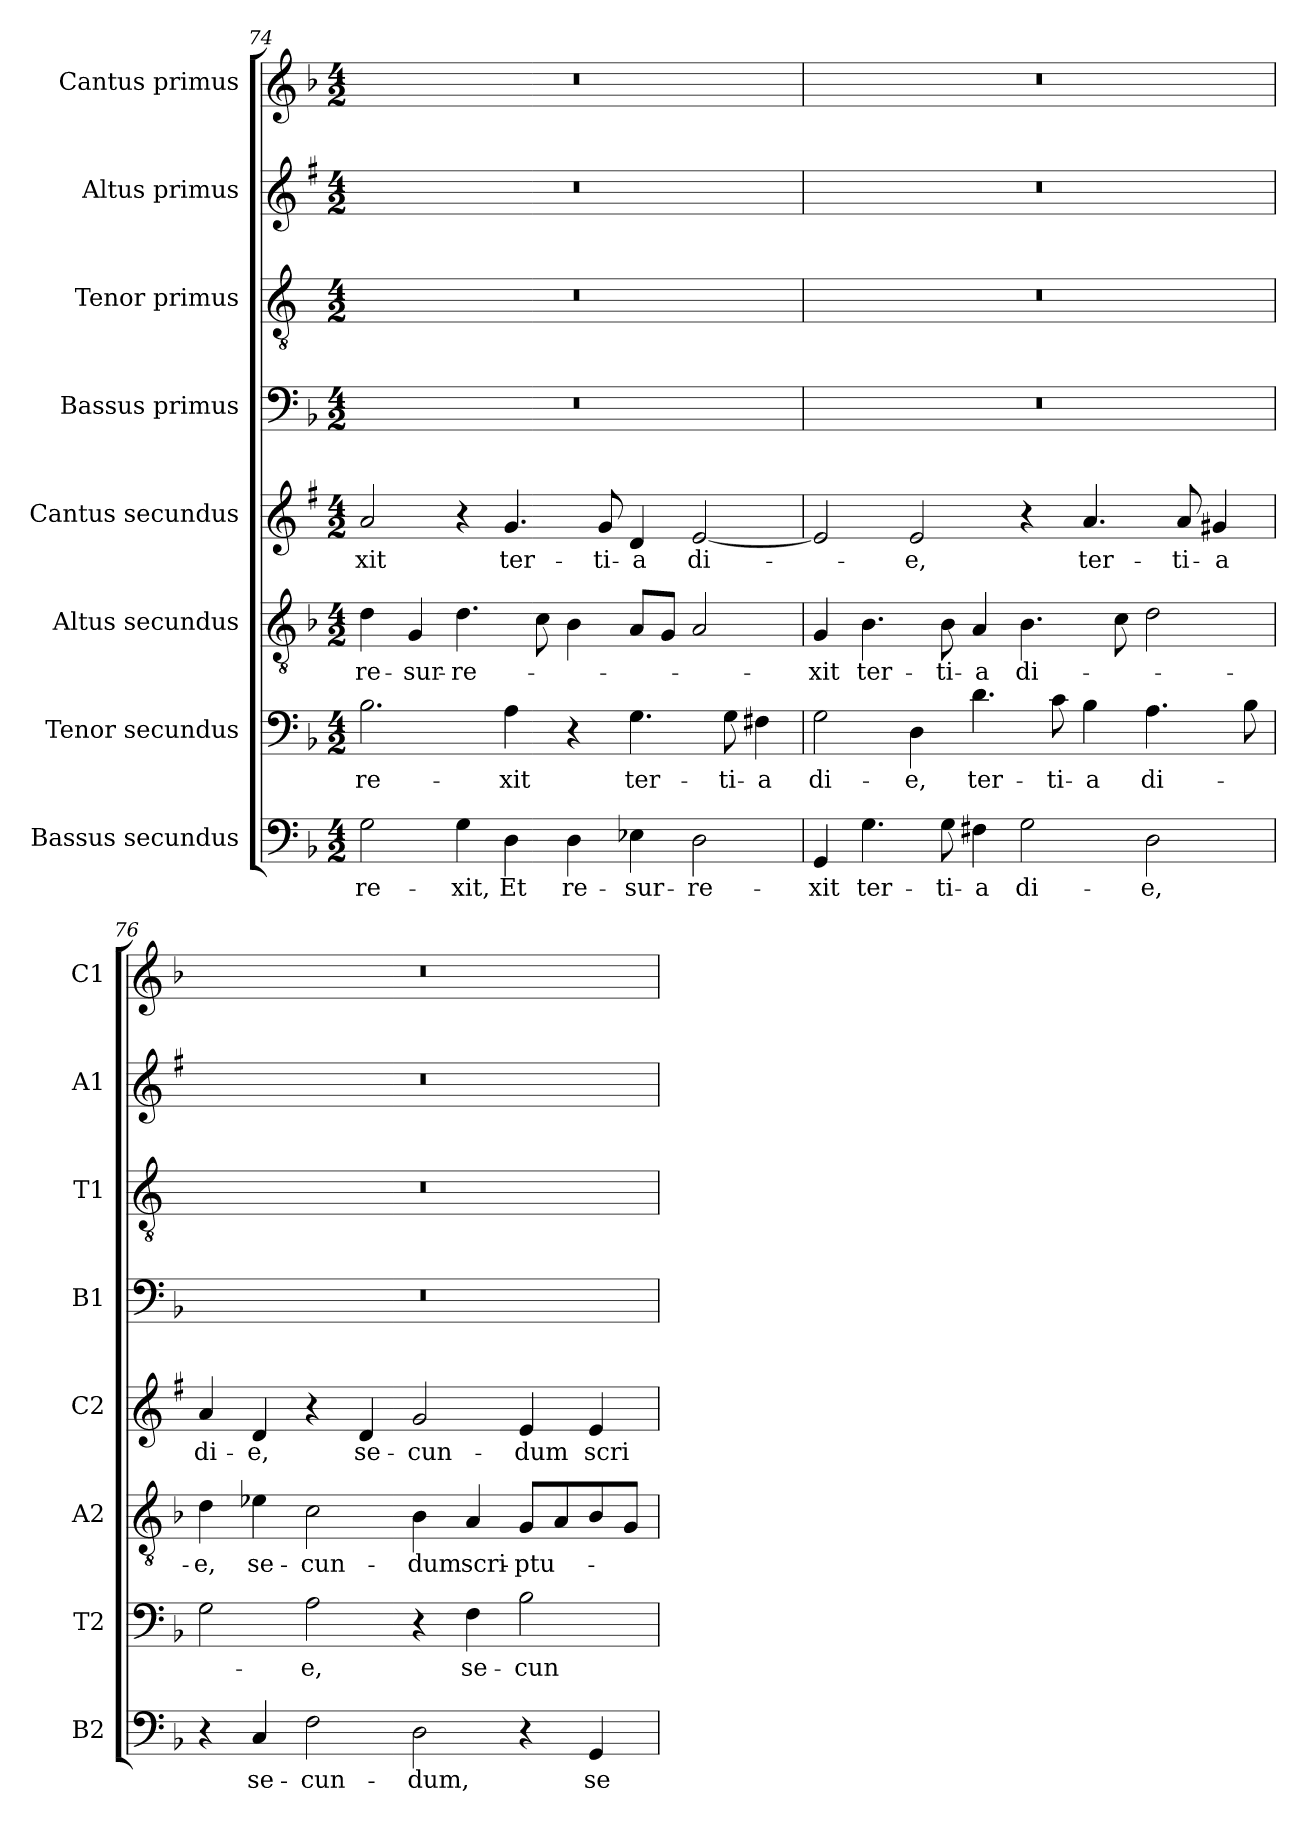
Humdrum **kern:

**kern	**text	**kern	**text	**kern	**text	**kern	**text	**kern	**kern	**kern	**kern
*part8	*part8	*part7	*part7	*part6	*part6	*part5	*part5	*part4	*part3	*part2	*part1
*staff8	*staff8	*staff7	*staff7	*staff6	*staff6	*staff5	*staff5	*staff4	*staff3	*staff2	*staff1
*I"Bassus secundus	*	*I"Tenor secundus	*	*I"Altus secundus	*	*I"Cantus secundus	*	*I"Bassus primus	*I"Tenor primus	*I"Altus primus	*I"Cantus primus
*I'B2	*	*I'T2	*	*I'A2	*	*I'C2	*	*I'B1	*I'T1	*I'A1	*I'C1
!!LO:PB:g=z
*clefF4	*	*clefF4	*	*clefGv2	*	*clefG2	*	*clefF4	*clefGv2	*clefG2	*clefG2
*	*	*	*	*	*	*ITrd1c2	*	*	*ITrd4c7	*ITrd1c2	*
*k[b-]	*	*k[b-]	*	*k[b-]	*	*k[b-]	*	*k[b-]	*k[b-]	*k[b-]	*k[b-]
*F:	*	*F:	*	*F:	*	*F:	*	*F:	*F:	*F:	*F:
*M4/2	*	*M4/2	*	*M4/2	*	*M4/2	*	*M4/2	*M4/2	*M4/2	*M4/2
=74	=74	=74	=74	=74	=74	=74	=74	=74	=74	=74	=74
!	!LO:LY:b	!	!LO:LY:b	!	!LO:LY:b	!	!LO:LY:b	!	!	!	!
2G\	-re-	2.B-\	-re-	4d\	re-	2g/	-xit	0r	0r	0r	0r
!	!	!	!	!	!LO:LY:b	!	!	!	!	!	!
.	.	.	.	4G/	-sur-	.	.	.	.	.	.
!	!LO:LY:b	!	!	!	!LO:LY:b	!	!	!	!	!	!
4G\	-xit,	.	.	4.d\	-re-	4r	.	.	.	.	.
!	!LO:LY:b	!	!LO:LY:b	!	!	!	!LO:LY:b	!	!	!	!
4D\	Et	4A\	-xit	.	.	4.f/	ter-	.	.	.	.
.	.	.	.	8c\	.	.	.	.	.	.	.
!	!LO:LY:b	!	!	!	!	!	!	!	!	!	!
4D\	re-	4r	.	4B-\	.	.	.	.	.	.	.
!	!	!	!	!	!	!	!LO:LY:b	!	!	!	!
.	.	.	.	.	.	8f/	-ti-	.	.	.	.
!	!LO:LY:b	!	!LO:LY:b	!	!	!	!LO:LY:b	!	!	!	!
4E-X\	-sur-	4.G\	ter-	8A/L	.	4c/	-a	.	.	.	.
.	.	.	.	8G/J	.	.	.	.	.	.	.
!	!LO:LY:b	!	!	!	!	!	!LO:LY:b	!	!	!	!
2D\	-re-	.	.	2A/	.	[2d/	di-	.	.	.	.
!	!	!	!LO:LY:b	!	!	!	!	!	!	!	!
.	.	8G\	-ti-	.	.	.	.	.	.	.	.
!	!	!	!LO:LY:b	!	!	!	!	!	!	!	!
.	.	4F#X\	-a	.	.	.	.	.	.	.	.
=75	=75	=75	=75	=75	=75	=75	=75	=75	=75	=75	=75
!	!LO:LY:b	!	!LO:LY:b	!	!LO:LY:b	!	!	!	!	!	!
4GG/	-xit	2G\	di-	4G/	-xit	2d/]	.	0r	0r	0r	0r
!	!LO:LY:b	!	!	!	!LO:LY:b	!	!	!	!	!	!
4.G\	ter-	.	.	4.B-\	ter-	.	.	.	.	.	.
!	!	!	!LO:LY:b	!	!	!	!LO:LY:b	!	!	!	!
.	.	4D\	-e,	.	.	2d/	-e,	.	.	.	.
!	!LO:LY:b	!	!	!	!LO:LY:b	!	!	!	!	!	!
8G\	-ti-	.	.	8B-\	-ti-	.	.	.	.	.	.
!	!LO:LY:b	!	!LO:LY:b	!	!LO:LY:b	!	!	!	!	!	!
4F#X\	-a	4.d\	ter-	4A/	-a	.	.	.	.	.	.
!	!LO:LY:b	!	!	!	!LO:LY:b	!	!	!	!	!	!
2G\	di-	.	.	4.B-\	di-	4r	.	.	.	.	.
!	!	!	!LO:LY:b	!	!	!	!	!	!	!	!
.	.	8c\	-ti-	.	.	.	.	.	.	.	.
!	!	!	!LO:LY:b	!	!	!	!LO:LY:b	!	!	!	!
.	.	4B-\	-a	.	.	4.g/	ter-	.	.	.	.
.	.	.	.	8c\	.	.	.	.	.	.	.
!	!LO:LY:b	!	!LO:LY:b	!	!	!	!	!	!	!	!
2D\	-e,	4.A\	di-	2d\	.	.	.	.	.	.	.
!	!	!	!	!	!	!	!LO:LY:b	!	!	!	!
.	.	.	.	.	.	8g/	-ti-	.	.	.	.
!	!	!	!	!	!	!	!LO:LY:b	!	!	!	!
.	.	.	.	.	.	4f#X/	-a	.	.	.	.
.	.	8B-\	.	.	.	.	.	.	.	.	.
=76	=76	=76	=76	=76	=76	=76	=76	=76	=76	=76	=76
!	!	!	!	!	!LO:LY:b	!	!LO:LY:b	!	!	!	!
4r	.	2G\	.	4d\	-e,	4g/	di-	0r	0r	0r	0r
!	!LO:LY:b	!	!	!	!LO:LY:b	!	!LO:LY:b	!	!	!	!
4C/	se-	.	.	4e-X\	se-	4c/	-e,	.	.	.	.
!	!LO:LY:b	!	!LO:LY:b	!	!LO:LY:b	!	!	!	!	!	!
2F\	-cun-	2A\	-e,	2c\	-cun-	4r	.	.	.	.	.
!	!	!	!	!	!	!	!LO:LY:b	!	!	!	!
.	.	.	.	.	.	4c/	se-	.	.	.	.
!	!LO:LY:b	!	!	!	!LO:LY:b	!	!LO:LY:b	!	!	!	!
2D\	-dum,	4r	.	4B-\	-dum	2f/	-cun-	.	.	.	.
!	!	!	!LO:LY:b	!	!LO:LY:b	!	!	!	!	!	!
.	.	4F\	se-	4A/	scri-	.	.	.	.	.	.
!	!	!	!LO:LY:b	!	!LO:LY:b	!	!LO:LY:b	!	!	!	!
4r	.	2B-\	-cun-	8G/L	-ptu-	4d/	-dum	.	.	.	.
.	.	.	.	8A/	.	.	.	.	.	.	.
!	!LO:LY:b	!	!	!	!	!	!LO:LY:b	!	!	!	!
4GG/	se-	.	.	8B-/	.	4d/	scri-	.	.	.	.
.	.	.	.	8G/J	.	.	.	.	.	.	.
=	=	=	=	=	=	=	=	=	=	=	=
*-	*-	*-	*-	*-	*-	*-	*-	*-	*-	*-	*-
